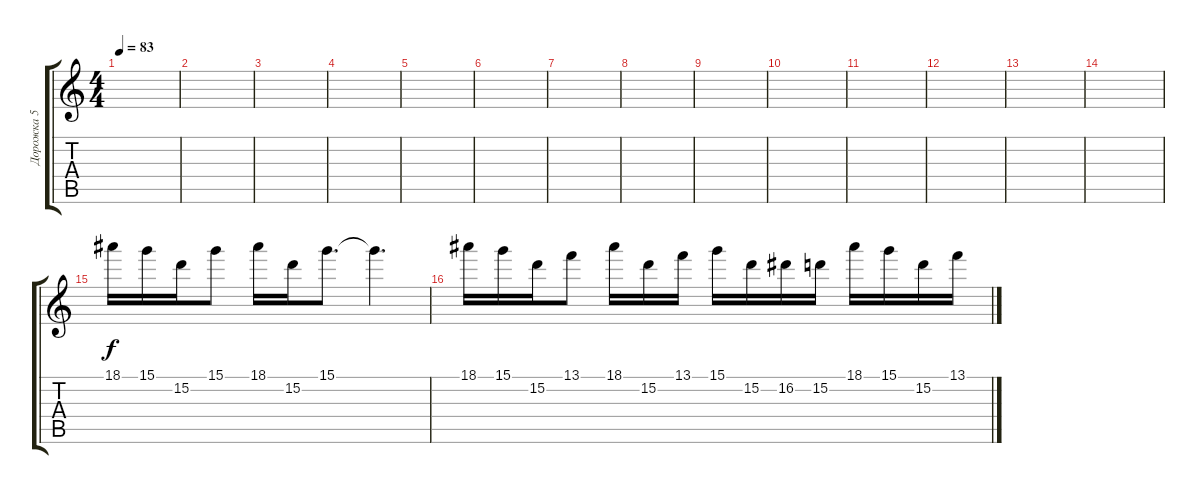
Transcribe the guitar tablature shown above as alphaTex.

\track ("Дорожка 5" "Дорожка 5") {instrument electricguitarjazz}
\staff {score tabs}
\tuning (E4 B3 G3 D3 A2 D2) {hide}
\ts (4 4)
\tempo 83
\clef g2
\ks c
|
|
|
|
|
|
|
|
|
|
|
|
|
|
18.1.16{volume 11} 15.1.16 15.2.16 15.1.8 18.1.16 15.2.16 15.1.8{d} 15.1{t}.4{d} |
18.1.16 15.1.16 15.2.16 13.1.8 18.1.16 15.2.16 13.1.16 15.1.16 15.2.16 16.2.16 15.2.16 18.1.16 15.1.16 15.2.16 13.1.16
